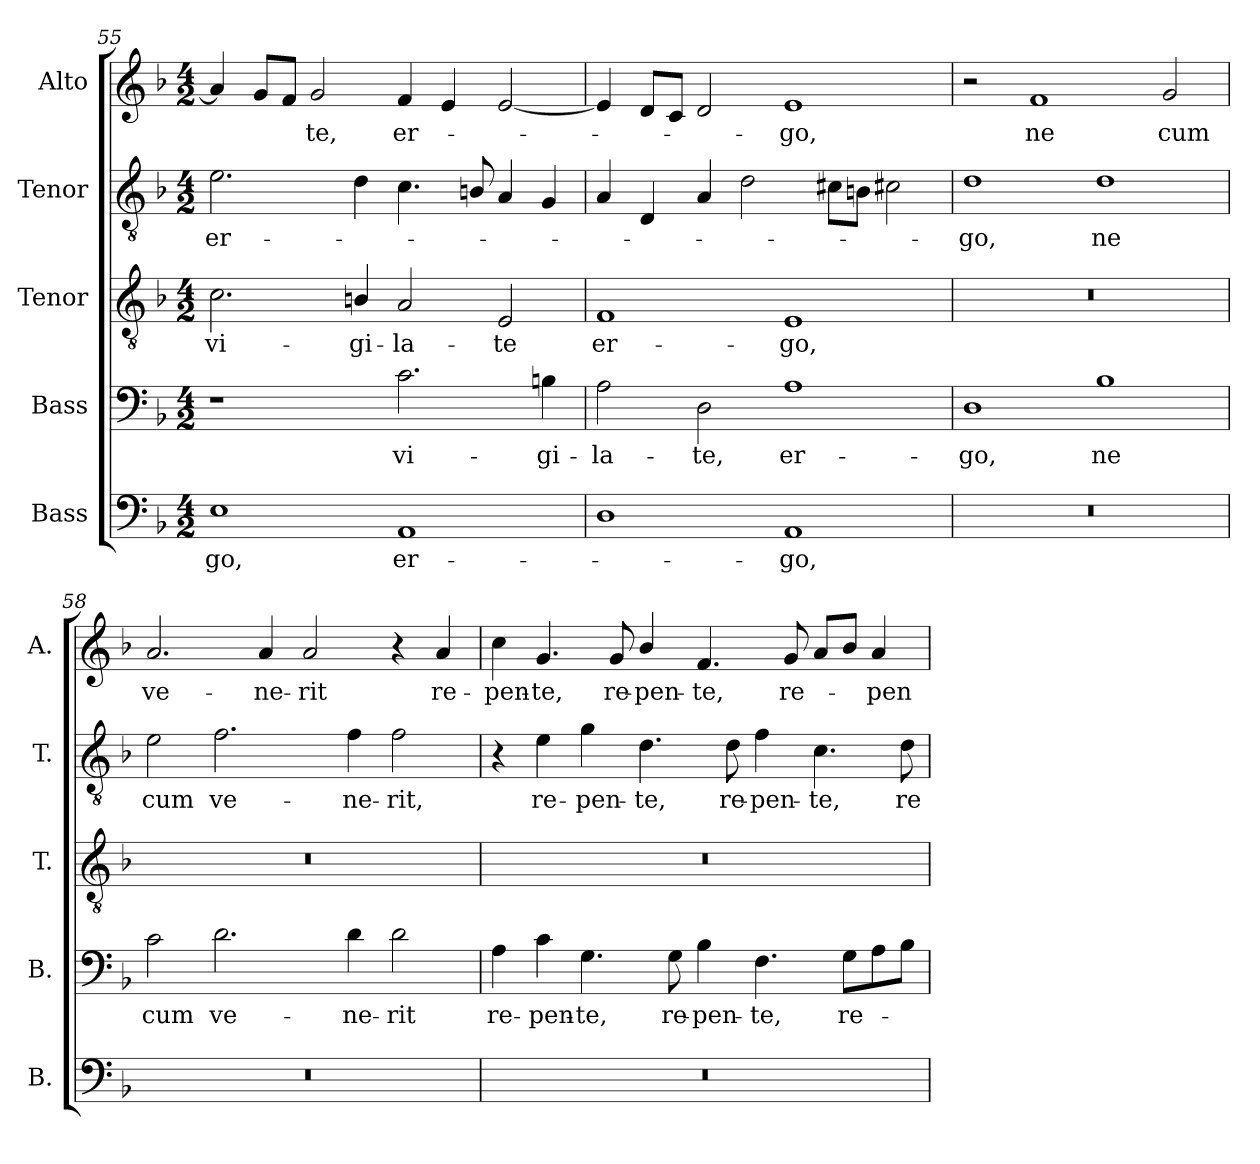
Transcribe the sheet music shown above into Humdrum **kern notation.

**kern	**text	**kern	**text	**kern	**text	**kern	**text	**kern	**text
*part5	*part5	*part4	*part4	*part3	*part3	*part2	*part2	*part1	*part1
*staff5	*staff5	*staff4	*staff4	*staff3	*staff3	*staff2	*staff2	*staff1	*staff1
*I"Bass	*	*I"Bass	*	*I"Tenor	*	*I"Tenor	*	*I"Alto	*
*I'B.	*	*I'B.	*	*I'T.	*	*I'T.	*	*I'A.	*
!!LO:PB:g=z
*clefF4	*	*clefF4	*	*clefGv2	*	*clefGv2	*	*clefG2	*
*	*	*	*	*ITrd7c12	*	*ITrd7c12	*	*	*
*k[b-]	*	*k[b-]	*	*k[b-]	*	*k[b-]	*	*k[b-]	*
*F:	*	*F:	*	*F:	*	*F:	*	*F:	*
*M4/2	*	*M4/2	*	*M4/2	*	*M4/2	*	*M4/2	*
=55	=55	=55	=55	=55	=55	=55	=55	=55	=55
!	!LO:LY:b:color=#000000	!	!	!	!	!	!	!	!
!	!	!	!	!	!LO:LY:b:color=#000000	!	!	!	!
!	!	!	!	!	!	!	!LO:LY:b:color=#000000	!	!
1Ei	-go,	1r	.	2.Ci\	vi-	2.Ei\	er-	4ai/]	.
.	.	.	.	.	.	.	.	8gi/L	.
.	.	.	.	.	.	.	.	8fi/J	.
!	!	!	!	!	!	!	!	!	!LO:LY:b:color=#000000
.	.	.	.	.	.	.	.	2gi/	-te,
!	!	!	!	!	!LO:LY:b:color=#000000	!	!	!	!
.	.	.	.	4BBni/	-gi-	4Di\	.	.	.
!	!LO:LY:b:color=#000000	!	!	!	!	!	!	!	!
!	!	!	!LO:LY:b:color=#000000	!	!	!	!	!	!
!	!	!	!	!	!LO:LY:b:color=#000000	!	!	!	!
!	!	!	!	!	!	!	!	!	!LO:LY:b:color=#000000
1AAi	er-	2.ci\	vi-	2AAi/	-la-	4.Ci\	.	4fi/	er-
.	.	.	.	.	.	.	.	4ei/	.
.	.	.	.	.	.	8BBni/	.	.	.
!	!	!	!	!	!LO:LY:b:color=#000000	!	!	!	!
.	.	.	.	2EEi/	-te	4AAi/	.	[2ei/	.
!	!	!	!LO:LY:b:color=#000000	!	!	!	!	!	!
.	.	4Bni\	-gi-	.	.	4GGi/	.	.	.
=56	=56	=56	=56	=56	=56	=56	=56	=56	=56
!	!	!	!LO:LY:b:color=#000000	!	!	!	!	!	!
!	!	!	!	!	!LO:LY:b:color=#000000	!	!	!	!
1Di	.	2Ai\	-la-	1FFi	er-	4AAi/	.	4ei/]	.
.	.	.	.	.	.	4DDi/	.	8di/L	.
.	.	.	.	.	.	.	.	8ci/J	.
!	!	!	!LO:LY:b:color=#000000	!	!	!	!	!	!
.	.	2Di\	-te,	.	.	4AAi/	.	2di/	.
.	.	.	.	.	.	2Di\	.	.	.
!	!LO:LY:b:color=#000000	!	!	!	!	!	!	!	!
!	!	!	!LO:LY:b:color=#000000	!	!	!	!	!	!
!	!	!	!	!	!LO:LY:b:color=#000000	!	!	!	!
!	!	!	!	!	!	!	!	!	!LO:LY:b:color=#000000
1AAi	-go,	1Ai	er-	1EEi	-go,	.	.	1ei	-go,
.	.	.	.	.	.	8C#Xi\L	.	.	.
.	.	.	.	.	.	8BBni\J	.	.	.
.	.	.	.	.	.	2C#Xi\	.	.	.
=57	=57	=57	=57	=57	=57	=57	=57	=57	=57
!LO:N:vis=1	!	!	!	!	!	!	!	!	!
!	!	!	!LO:LY:b:color=#000000	!LO:N:vis=1	!	!	!	!	!
!	!	!	!	!	!	!	!LO:LY:b:color=#000000	!	!
0r	.	1Di	-go,	0r	.	1Di	-go,	2r	.
!	!	!	!	!	!	!	!	!	!LO:LY:b:color=#000000
.	.	.	.	.	.	.	.	1fi	ne
!	!	!	!LO:LY:b:color=#000000	!	!	!	!	!	!
!	!	!	!	!	!	!	!LO:LY:b:color=#000000	!	!
.	.	1B-i	ne	.	.	1Di	ne	.	.
!	!	!	!	!	!	!	!	!	!LO:LY:b:color=#000000
.	.	.	.	.	.	.	.	2gi/	cum
=58	=58	=58	=58	=58	=58	=58	=58	=58	=58
!LO:N:vis=1	!	!	!	!	!	!	!	!	!
!	!	!	!LO:LY:b:color=#000000	!LO:N:vis=1	!	!	!	!	!
!	!	!	!	!	!	!	!LO:LY:b:color=#000000	!	!
!	!	!	!	!	!	!	!	!	!LO:LY:b:color=#000000
0r	.	2ci\	cum	0r	.	2Ei\	cum	2.ai/	ve-
!	!	!	!LO:LY:b:color=#000000	!	!	!	!	!	!
!	!	!	!	!	!	!	!LO:LY:b:color=#000000	!	!
.	.	2.di\	ve-	.	.	2.Fi\	ve-	.	.
!	!	!	!	!	!	!	!	!	!LO:LY:b:color=#000000
.	.	.	.	.	.	.	.	4ai/	-ne-
!	!	!	!	!	!	!	!	!	!LO:LY:b:color=#000000
.	.	.	.	.	.	.	.	2ai/	-rit
!	!	!	!LO:LY:b:color=#000000	!	!	!	!	!	!
!	!	!	!	!	!	!	!LO:LY:b:color=#000000	!	!
.	.	4di\	-ne-	.	.	4Fi\	-ne-	.	.
!	!	!	!LO:LY:b:color=#000000	!	!	!	!	!	!
!	!	!	!	!	!	!	!LO:LY:b:color=#000000	!	!
.	.	2di\	-rit	.	.	2Fi\	-rit,	4r	.
!	!	!	!	!	!	!	!	!	!LO:LY:b:color=#000000
.	.	.	.	.	.	.	.	4ai/	re-
!!LO:LB:g=z
=59	=59	=59	=59	=59	=59	=59	=59	=59	=59
!LO:N:vis=1	!	!	!	!	!	!	!	!	!
!	!	!	!LO:LY:b:color=#000000	!LO:N:vis=1	!	!	!	!	!
!	!	!	!	!	!	!	!	!	!LO:LY:b:color=#000000
0r	.	4Ai\	re-	0r	.	4r	.	4cci\	-pen-
!	!	!	!LO:LY:b:color=#000000	!	!	!	!	!	!
!	!	!	!	!	!	!	!LO:LY:b:color=#000000	!	!
!	!	!	!	!	!	!	!	!	!LO:LY:b:color=#000000
.	.	4ci\	-pen-	.	.	4Ei\	re-	4.gi/	-te,
!	!	!	!LO:LY:b:color=#000000	!	!	!	!	!	!
!	!	!	!	!	!	!	!LO:LY:b:color=#000000	!	!
.	.	4.Gi\	-te,	.	.	4Gi\	-pen-	.	.
!	!	!	!	!	!	!	!	!	!LO:LY:b:color=#000000
.	.	.	.	.	.	.	.	8gi/	re-
!	!	!	!	!	!	!	!LO:LY:b:color=#000000	!	!
!	!	!	!	!	!	!	!	!	!LO:LY:b:color=#000000
.	.	.	.	.	.	4.Di\	-te,	4b-i/	-pen-
!	!	!	!LO:LY:b:color=#000000	!	!	!	!	!	!
.	.	8Gi\	re-	.	.	.	.	.	.
!	!	!	!LO:LY:b:color=#000000	!	!	!	!	!	!
!	!	!	!	!	!	!	!	!	!LO:LY:b:color=#000000
.	.	4B-i\	-pen-	.	.	.	.	4.fi/	-te,
!	!	!	!	!	!	!	!LO:LY:b:color=#000000	!	!
.	.	.	.	.	.	8Di\	re-	.	.
!	!	!	!LO:LY:b:color=#000000	!	!	!	!	!	!
!	!	!	!	!	!	!	!LO:LY:b:color=#000000	!	!
.	.	4.Fi\	-te,	.	.	4Fi\	-pen-	.	.
!	!	!	!	!	!	!	!	!	!LO:LY:b:color=#000000
.	.	.	.	.	.	.	.	8gi/	re-
!	!	!	!	!	!	!	!LO:LY:b:color=#000000	!	!
.	.	.	.	.	.	4.Ci\	-te,	8ai/L	.
!	!	!	!LO:LY:b:color=#000000	!	!	!	!	!	!
.	.	8Gi\L	re-	.	.	.	.	8b-i/J	.
!	!	!	!	!	!	!	!	!	!LO:LY:b:color=#000000
.	.	8Ai\	.	.	.	.	.	4ai/	-pen-
!	!	!	!	!	!	!	!LO:LY:b:color=#000000	!	!
.	.	8B-i\J	.	.	.	8Di\	re-	.	.
=	=	=	=	=	=	=	=	=	=
*-	*-	*-	*-	*-	*-	*-	*-	*-	*-
